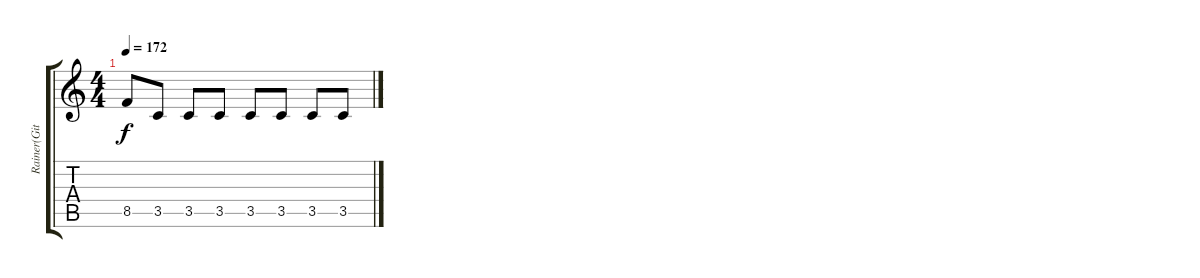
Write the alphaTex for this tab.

\track ("Rainer(Gitarre)" "Rainer(Git") {instrument distortionguitar}
\staff {score tabs}
\tuning (E4 B3 G3 D3 A2 E2) {hide}
\ts (4 4)
\tempo 172
\clef g2
\ks c
8.5.8{dy f} 3.5.8 3.5.8 3.5.8 3.5.8 3.5.8 3.5.8 3.5.8
